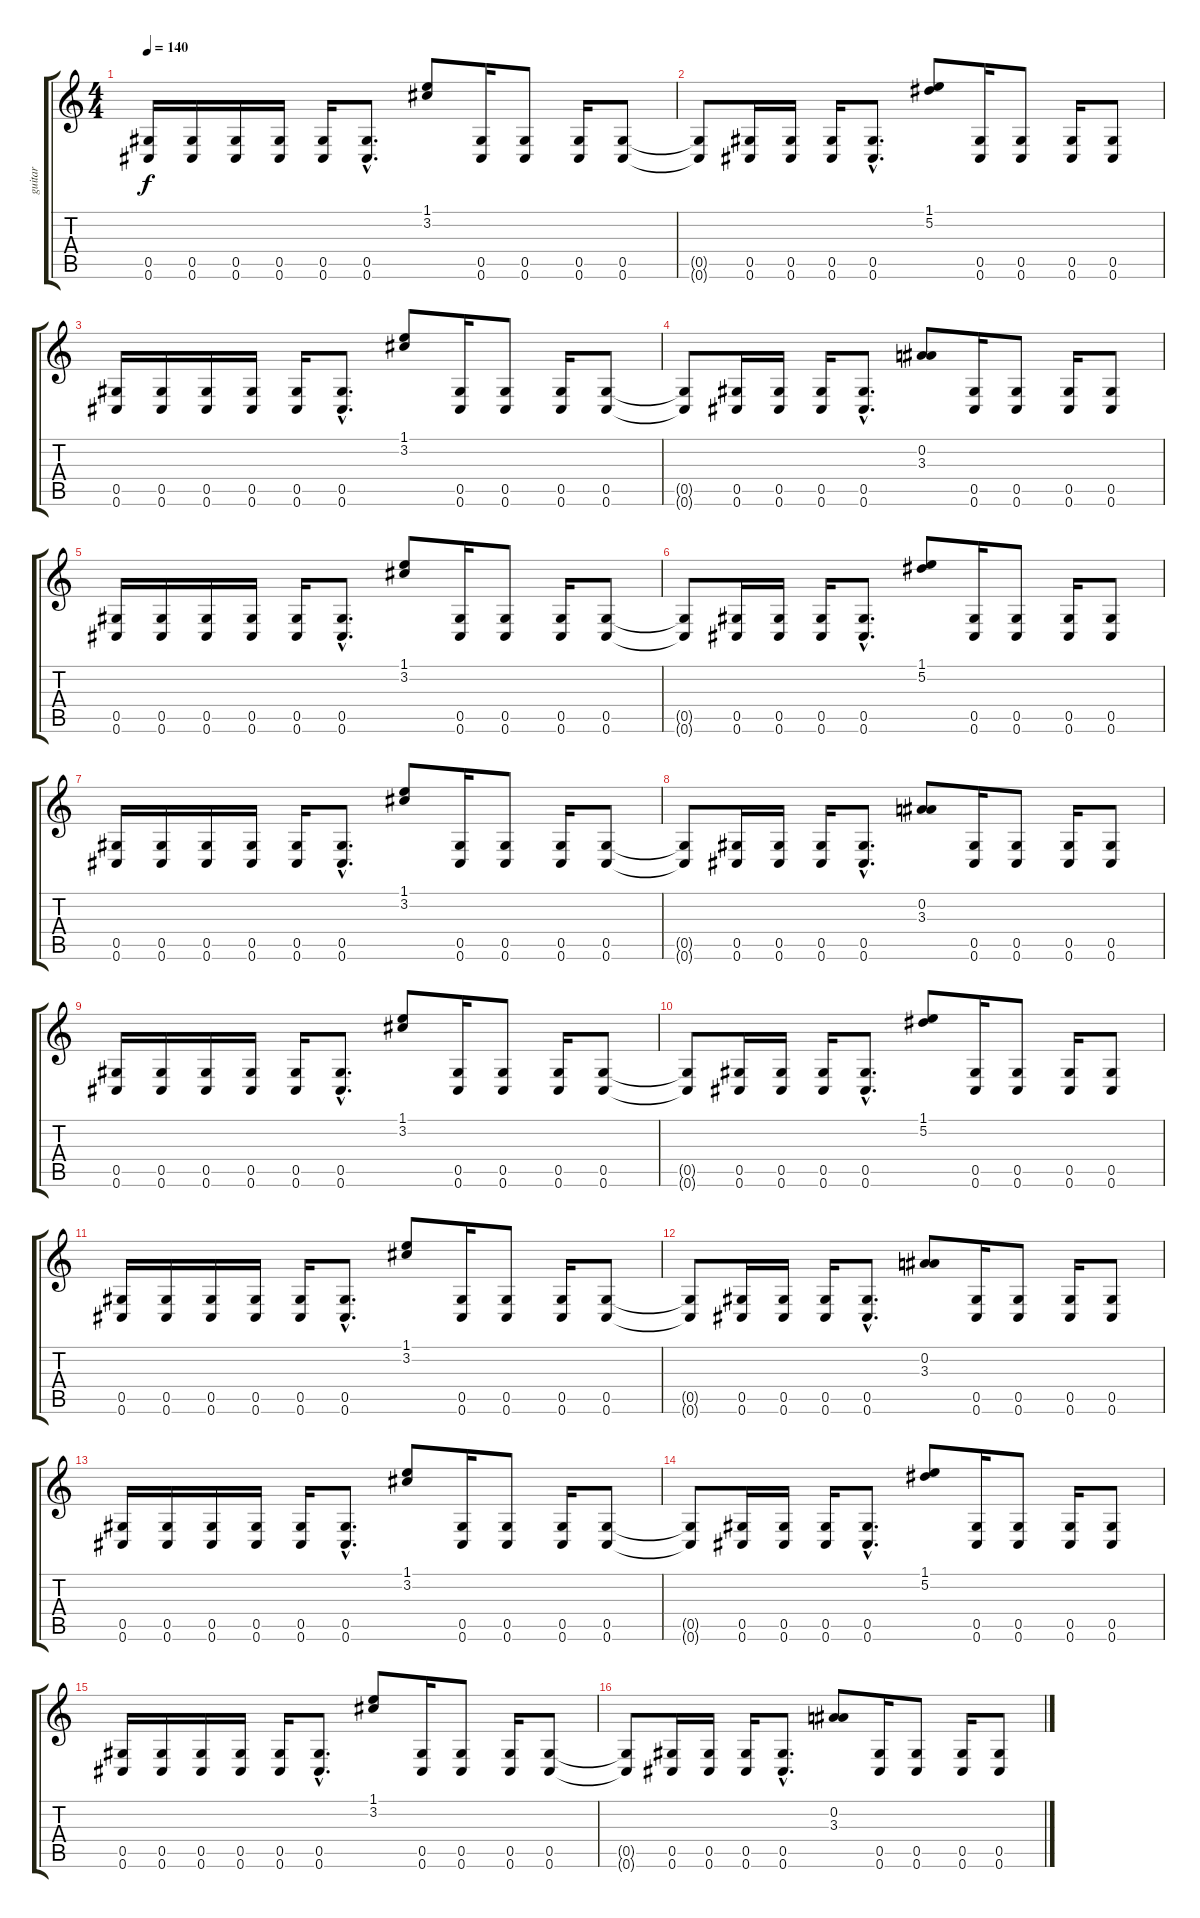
\track ("guitar" "guitar") {instrument overdrivenguitar}
\staff {score tabs}
\tuning (Eb4 Bb3 Gb3 Db3 Ab2 Db2) {hide}
\ts (4 4)
\tempo 140
\clef g2
\ks c
(0.5 0.6).16{dy f} (0.5 0.6).16 (0.5 0.6).16 (0.5 0.6).16 (0.5 0.6).16 (0.5{hac} 0.6{hac}).8{d} (1.1 3.2).8 (0.5 0.6).16 (0.5 0.6).8 (0.5 0.6).16 (0.5 0.6).8 |
(0.5{t} 0.6{t}).8 (0.5 0.6).16 (0.5 0.6).16 (0.5 0.6).16 (0.5{hac} 0.6{hac}).8{d} (1.1 5.2).8 (0.5 0.6).16 (0.5 0.6).8 (0.5 0.6).16 (0.5 0.6).8 |
(0.5 0.6).16 (0.5 0.6).16 (0.5 0.6).16 (0.5 0.6).16 (0.5 0.6).16 (0.5{hac} 0.6{hac}).8{d} (1.1 3.2).8 (0.5 0.6).16 (0.5 0.6).8 (0.5 0.6).16 (0.5 0.6).8 |
(0.5{t} 0.6{t}).8 (0.5 0.6).16 (0.5 0.6).16 (0.5 0.6).16 (0.5{hac} 0.6{hac}).8{d} (0.2 3.3).8 (0.5 0.6).16 (0.5 0.6).8 (0.5 0.6).16 (0.5 0.6).8 |
(0.5 0.6).16 (0.5 0.6).16 (0.5 0.6).16 (0.5 0.6).16 (0.5 0.6).16 (0.5{hac} 0.6{hac}).8{d} (1.1 3.2).8 (0.5 0.6).16 (0.5 0.6).8 (0.5 0.6).16 (0.5 0.6).8 |
(0.5{t} 0.6{t}).8 (0.5 0.6).16 (0.5 0.6).16 (0.5 0.6).16 (0.5{hac} 0.6{hac}).8{d} (1.1 5.2).8 (0.5 0.6).16 (0.5 0.6).8 (0.5 0.6).16 (0.5 0.6).8 |
(0.5 0.6).16 (0.5 0.6).16 (0.5 0.6).16 (0.5 0.6).16 (0.5 0.6).16 (0.5{hac} 0.6{hac}).8{d} (1.1 3.2).8 (0.5 0.6).16 (0.5 0.6).8 (0.5 0.6).16 (0.5 0.6).8 |
(0.5{t} 0.6{t}).8 (0.5 0.6).16 (0.5 0.6).16 (0.5 0.6).16 (0.5{hac} 0.6{hac}).8{d} (0.2 3.3).8 (0.5 0.6).16 (0.5 0.6).8 (0.5 0.6).16 (0.5 0.6).8 |
(0.5 0.6).16 (0.5 0.6).16 (0.5 0.6).16 (0.5 0.6).16 (0.5 0.6).16 (0.5{hac} 0.6{hac}).8{d} (1.1 3.2).8 (0.5 0.6).16 (0.5 0.6).8 (0.5 0.6).16 (0.5 0.6).8 |
(0.5{t} 0.6{t}).8 (0.5 0.6).16 (0.5 0.6).16 (0.5 0.6).16 (0.5{hac} 0.6{hac}).8{d} (1.1 5.2).8 (0.5 0.6).16 (0.5 0.6).8 (0.5 0.6).16 (0.5 0.6).8 |
(0.5 0.6).16 (0.5 0.6).16 (0.5 0.6).16 (0.5 0.6).16 (0.5 0.6).16 (0.5{hac} 0.6{hac}).8{d} (1.1 3.2).8 (0.5 0.6).16 (0.5 0.6).8 (0.5 0.6).16 (0.5 0.6).8 |
(0.5{t} 0.6{t}).8 (0.5 0.6).16 (0.5 0.6).16 (0.5 0.6).16 (0.5{hac} 0.6{hac}).8{d} (0.2 3.3).8 (0.5 0.6).16 (0.5 0.6).8 (0.5 0.6).16 (0.5 0.6).8 |
(0.5 0.6).16 (0.5 0.6).16 (0.5 0.6).16 (0.5 0.6).16 (0.5 0.6).16 (0.5{hac} 0.6{hac}).8{d} (1.1 3.2).8 (0.5 0.6).16 (0.5 0.6).8 (0.5 0.6).16 (0.5 0.6).8 |
(0.5{t} 0.6{t}).8 (0.5 0.6).16 (0.5 0.6).16 (0.5 0.6).16 (0.5{hac} 0.6{hac}).8{d} (1.1 5.2).8 (0.5 0.6).16 (0.5 0.6).8 (0.5 0.6).16 (0.5 0.6).8 |
(0.5 0.6).16 (0.5 0.6).16 (0.5 0.6).16 (0.5 0.6).16 (0.5 0.6).16 (0.5{hac} 0.6{hac}).8{d} (1.1 3.2).8 (0.5 0.6).16 (0.5 0.6).8 (0.5 0.6).16 (0.5 0.6).8 |
(0.5{t} 0.6{t}).8 (0.5 0.6).16 (0.5 0.6).16 (0.5 0.6).16 (0.5{hac} 0.6{hac}).8{d} (0.2 3.3).8 (0.5 0.6).16 (0.5 0.6).8 (0.5 0.6).16 (0.5 0.6).8
